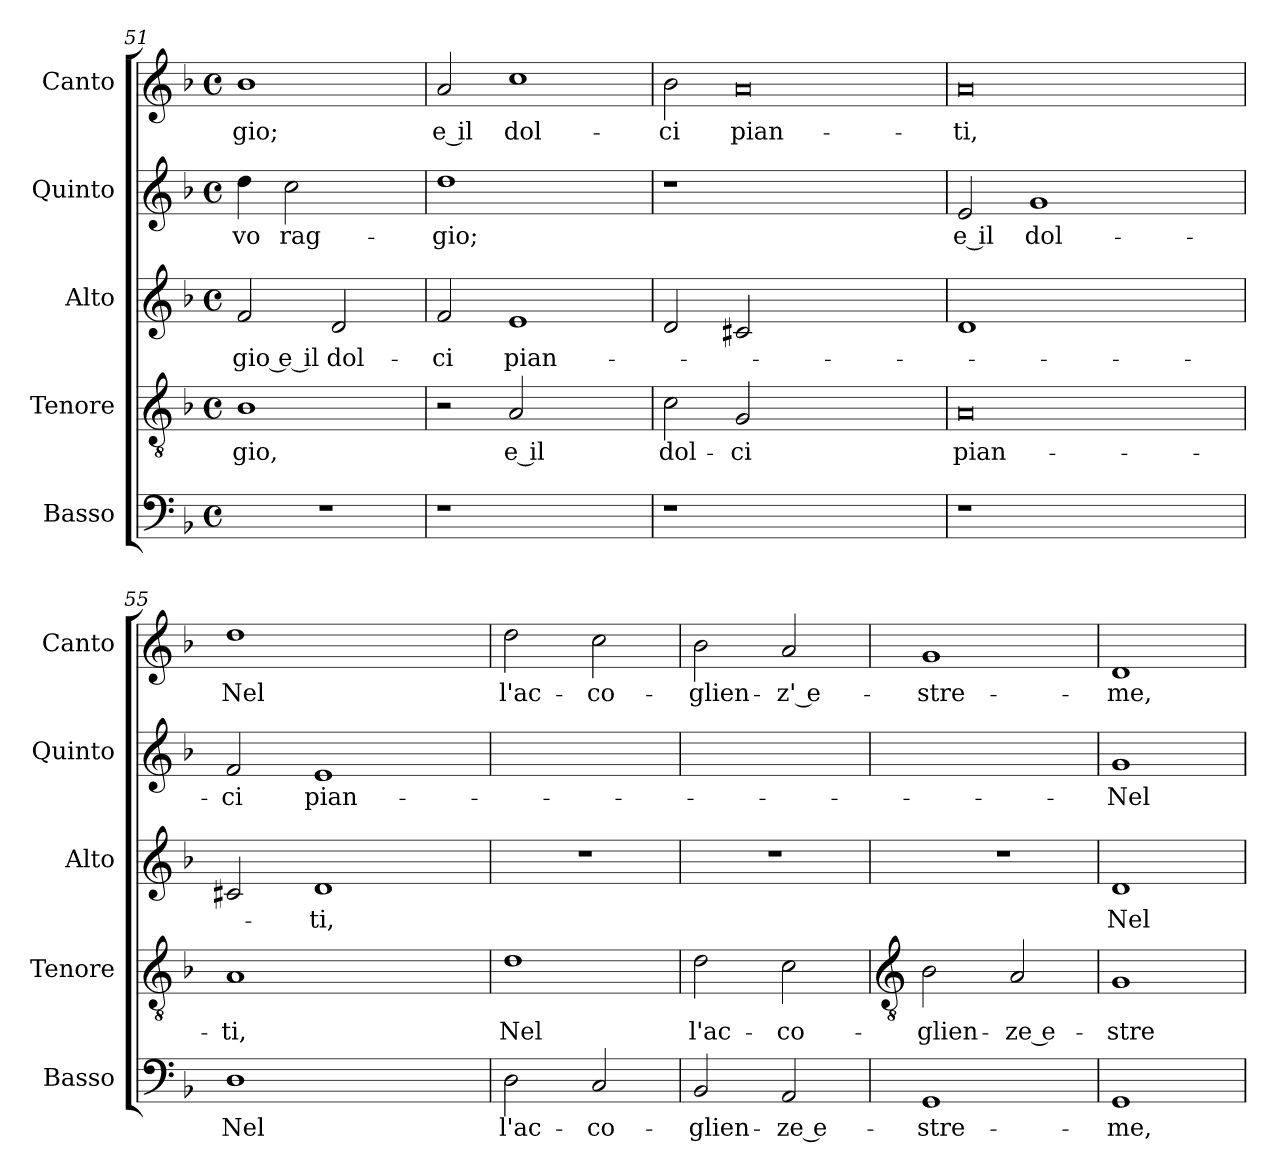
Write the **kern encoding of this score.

**kern	**text	**kern	**text	**kern	**text	**kern	**text	**kern	**text
*part5	*part5	*part4	*part4	*part3	*part3	*part2	*part2	*part1	*part1
*staff5	*staff5	*staff4	*staff4	*staff3	*staff3	*staff2	*staff2	*staff1	*staff1
*I"Basso	*	*I"Tenore	*	*I"Alto	*	*I"Quinto	*	*I"Canto	*
*I'Basso	*	*I'Tenore	*	*I'Alto	*	*I'Quinto	*	*I'Canto	*
!!LO:LB:g=z
*clefF4	*	*clefGv2	*	*clefG2	*	*clefG2	*	*clefG2	*
*k[b-]	*	*k[b-]	*	*k[b-]	*	*k[b-]	*	*k[b-]	*
*F:	*	*F:	*	*F:	*	*F:	*	*F:	*
*M4/4	*	*M4/4	*	*M4/4	*	*M4/4	*	*M4/4	*
*met(c)	*	*met(c)	*	*met(c)	*	*met(c)	*	*met(c)	*
=51	=51	=51	=51	=51	=51	=51	=51	=51	=51
!	!	!	!LO:LY:b	!	!LO:LY:b	!	!LO:LY:b	!	!LO:LY:b
1r	.	1B-	-gio,	2f	-gio e il	4dd	-vo	1b-	-gio;
!	!	!	!	!	!	!	!LO:LY:b	!	!
.	.	.	.	.	.	2cc	rag-	.	.
!	!	!	!	!	!LO:LY:b	!	!	!	!
.	.	.	.	2d	dol-	.	.	.	.
.	.	.	.	.	.	4ryy	.	.	.
!!LO:LB:g=z
=52	=52	=52	=52	=52	=52	=52	=52	=52	=52
!	!	!	!	!	!LO:LY:b	!	!LO:LY:b	!	!LO:LY:b
1r	.	2r	.	2f	-ci	1dd	-gio;	2a	e il
!	!	!	!LO:LY:b	!	!LO:LY:b	!	!	!	!LO:LY:b
.	.	2A	e il	1e	pian-	.	.	1cc	dol-
2ryy	.	2ryy	.	.	.	2ryy	.	.	.
=53	=53	=53	=53	=53	=53	=53	=53	=53	=53
!	!	!	!LO:LY:b	!	!	!	!	!	!LO:LY:b
1r	.	2c	dol-	2d	.	1r	.	2b-	-ci
!	!	!	!LO:LY:b	!	!	!	!	!	!LO:LY:b
.	.	2G	-ci	2c#X	.	.	.	0a	pian-
1.ryy	.	1.ryy	.	1.ryy	.	1.ryy	.	.	.
=54	=54	=54	=54	=54	=54	=54	=54	=54	=54
!	!	!	!LO:LY:b	!	!	!	!LO:LY:b	!	!LO:LY:b
1r	.	0A	pian-	1d	.	2e	e il	0a	-ti,
!	!	!	!	!	!	!	!LO:LY:b	!	!
.	.	.	.	.	.	1g	dol-	.	.
1ryy	.	.	.	1ryy	.	.	.	.	.
.	.	.	.	.	.	2ryy	.	.	.
=55	=55	=55	=55	=55	=55	=55	=55	=55	=55
!	!LO:LY:b	!	!LO:LY:b	!	!	!	!LO:LY:b	!	!LO:LY:b
1D	Nel	1A	-ti,	2c#X	.	2f	-ci	1dd	Nel
!	!	!	!	!	!LO:LY:b	!	!LO:LY:b	!	!
.	.	.	.	1d	-ti,	1e	pian-	.	.
2ryy	.	2ryy	.	.	.	.	.	2ryy	.
!!LO:LB:g=z
=56	=56	=56	=56	=56	=56	=56	=56	=56	=56
!	!LO:LY:b	!	!LO:LY:b	!	!	!	!LO:LY:b	!	!LO:LY:b
2D	l'ac-	1d	Nel	1r	.	[1fyy	-ti,	2dd	l'ac-
!	!LO:LY:b	!	!	!	!	!	!	!	!LO:LY:b
2C	-co-	.	.	.	.	.	.	2cc	-co-
=57	=57	=57	=57	=57	=57	=57	=57	=57	=57
!	!LO:LY:b	!	!LO:LY:b	!	!	!	!	!	!LO:LY:b
2BB-	-glien-	2d	l'ac-	1r	.	1fyy_	.	2b-	-glien-
!	!LO:LY:b	!	!LO:LY:b	!	!	!	!	!	!LO:LY:b
2AA	-ze e-	2c	-co-	.	.	.	.	2a	-z' e-
!!LO:LB:g=z
=58	=58	=58	=58	=58	=58	=58	=58	=58	=58
*	*	*clefGv2	*	*	*	*	*	*	*
!	!LO:LY:b	!	!LO:LY:b	!	!	!	!	!	!LO:LY:b
1GG	-stre-	2B-	-glien-	1r	.	1fyy]	.	1g	-stre-
!	!	!	!LO:LY:b	!	!	!	!	!	!
.	.	2A	-ze e-	.	.	.	.	.	.
!!LO:LB:g=z
=58A	=58A	=58A	=58A	=58A	=58A	=58A	=58A	=58A	=58A
!	!LO:LY:b	!	!LO:LY:b	!	!LO:LY:b	!	!LO:LY:b	!	!LO:LY:b
1GG	-me,	1G	-stre-	1d	Nel	1g	Nel	1d	-me,
=	=	=	=	=	=	=	=	=	=
*-	*-	*-	*-	*-	*-	*-	*-	*-	*-
